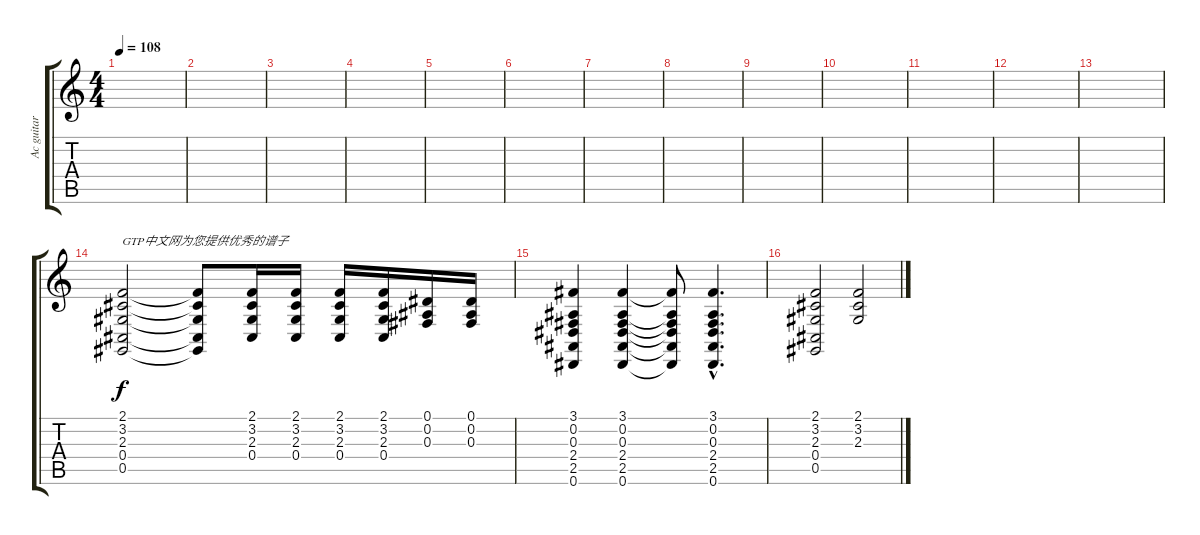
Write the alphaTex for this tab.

\track ("Ac guitar" "Ac guitar") {instrument brightacousticpiano}
\staff {score tabs}
\tuning (Eb4 Bb3 Gb3 Db3 Ab2 Eb2) {hide}
\ts (4 4)
\tempo 108
\clef g2
\ks c
|
|
|
|
|
|
|
|
|
|
|
|
|
(2.1 3.2 2.3 0.4 0.5).2{txt "GTP中文网为您提供优秀的谱子"} (2.1{t} 3.2{t} 2.3{t} 0.4{t} 0.5{t}).8 (2.1 3.2 2.3 0.4).16 (2.1 3.2 2.3 0.4).16 (2.1 3.2 2.3 0.4).16 (2.1 3.2 2.3 0.4).16 (0.1 0.2 0.3).16 (0.1 0.2 0.3).16 |
(3.1 0.2 0.3 2.4 2.5 0.6).4 (3.1 0.2 0.3 2.4 2.5 0.6).4 (3.1{t} 0.2{t} 0.3{t} 2.4{t} 2.5{t} 0.6{t}).8 (3.1{hac} 0.2{hac} 0.3{hac} 2.4{hac} 2.5{hac} 0.6{hac}).4{d} |
(2.1 3.2 2.3 0.4 0.5).2 (2.1 3.2 2.3).2
